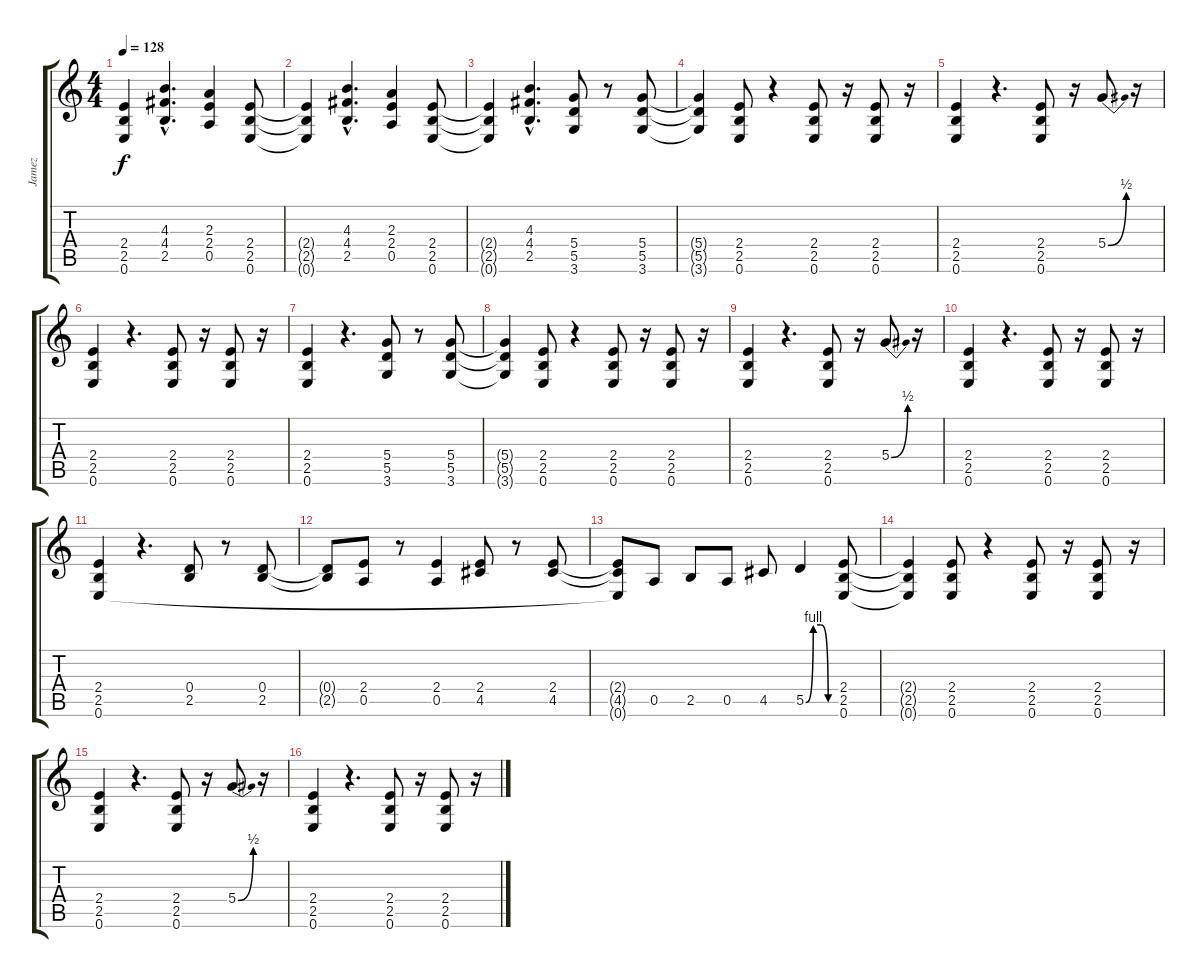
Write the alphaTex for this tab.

\track ("Jamez" "Jamez") {instrument overdrivenguitar}
\staff {score tabs}
\tuning (E4 B3 G3 D3 A2 E2) {hide}
\ts (4 4)
\tempo 128
\clef g2
\ks c
(2.4{t} 2.5{t} 0.6{t}).4{dy f} (4.3{hac} 4.4{hac} 2.5{hac}).4{d} (2.3 2.4 0.5).4 (2.4 2.5 0.6).8 |
(2.4{t} 2.5{t} 0.6{t}).4 (4.3{hac} 4.4{hac} 2.5{hac}).4{d} (2.3 2.4 0.5).4 (2.4 2.5 0.6).8 |
(2.4{t} 2.5{t} 0.6{t}).4 (4.3{hac} 4.4{hac} 2.5{hac}).4{d} (5.4 5.5 3.6).8 r.8 (5.4 5.5 3.6).8 |
(5.4{t} 5.5{t} 3.6{t}).4 (2.4 2.5 0.6).8 r.4 (2.4 2.5 0.6).8 r.16 (2.4 2.5 0.6).8 r.16 |
(2.4 2.5 0.6).4 r.4{d} (2.4 2.5 0.6).8 r.16 5.4{be (bend 0 0 60 2)}.8 r.16 |
(2.4 2.5 0.6).4 r.4{d} (2.4 2.5 0.6).8 r.16 (2.4 2.5 0.6).8 r.16 |
(2.4 2.5 0.6).4 r.4{d} (5.4 5.5 3.6).8 r.8 (5.4 5.5 3.6).8 |
(5.4{t} 5.5{t} 3.6{t}).4 (2.4 2.5 0.6).8 r.4 (2.4 2.5 0.6).8 r.16 (2.4 2.5 0.6).8 r.16 |
(2.4 2.5 0.6).4 r.4{d} (2.4 2.5 0.6).8 r.16 5.4{be (bend 0 0 60 2)}.8 r.16 |
(2.4 2.5 0.6).4 r.4{d} (2.4 2.5 0.6).8 r.16 (2.4 2.5 0.6).8 r.16 |
(2.4 2.5 0.6).4 r.4{d} (0.4 2.5).8 r.8 (0.4 2.5).8 |
(0.4{t} 2.5{t}).8 (2.4 0.5).8 r.8 (2.4 0.5).4 (2.4 4.5).8 r.8 (2.4 4.5).8 |
(2.4{t} 4.5{t} 0.6{t}).8 0.5.8 2.5.8 0.5.8 4.5.8 5.5{be (custom 0 0 15 4 30 4 45 0 60 0)}.4 (2.4 2.5 0.6).8 |
(2.4{t} 2.5{t} 0.6{t}).4 (2.4 2.5 0.6).8 r.4 (2.4 2.5 0.6).8 r.16 (2.4 2.5 0.6).8 r.16 |
(2.4 2.5 0.6).4 r.4{d} (2.4 2.5 0.6).8 r.16 5.4{be (bend 0 0 60 2)}.8 r.16 |
(2.4 2.5 0.6).4 r.4{d} (2.4 2.5 0.6).8 r.16 (2.4 2.5 0.6).8 r.16
